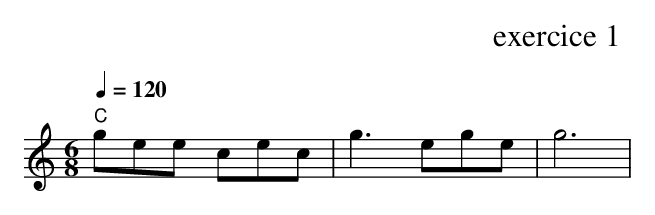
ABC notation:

X:1
T:exercice 1
M: 6/8
Q:1/4=120
K:C
"C"gee cec | g3 ege | g6 |
